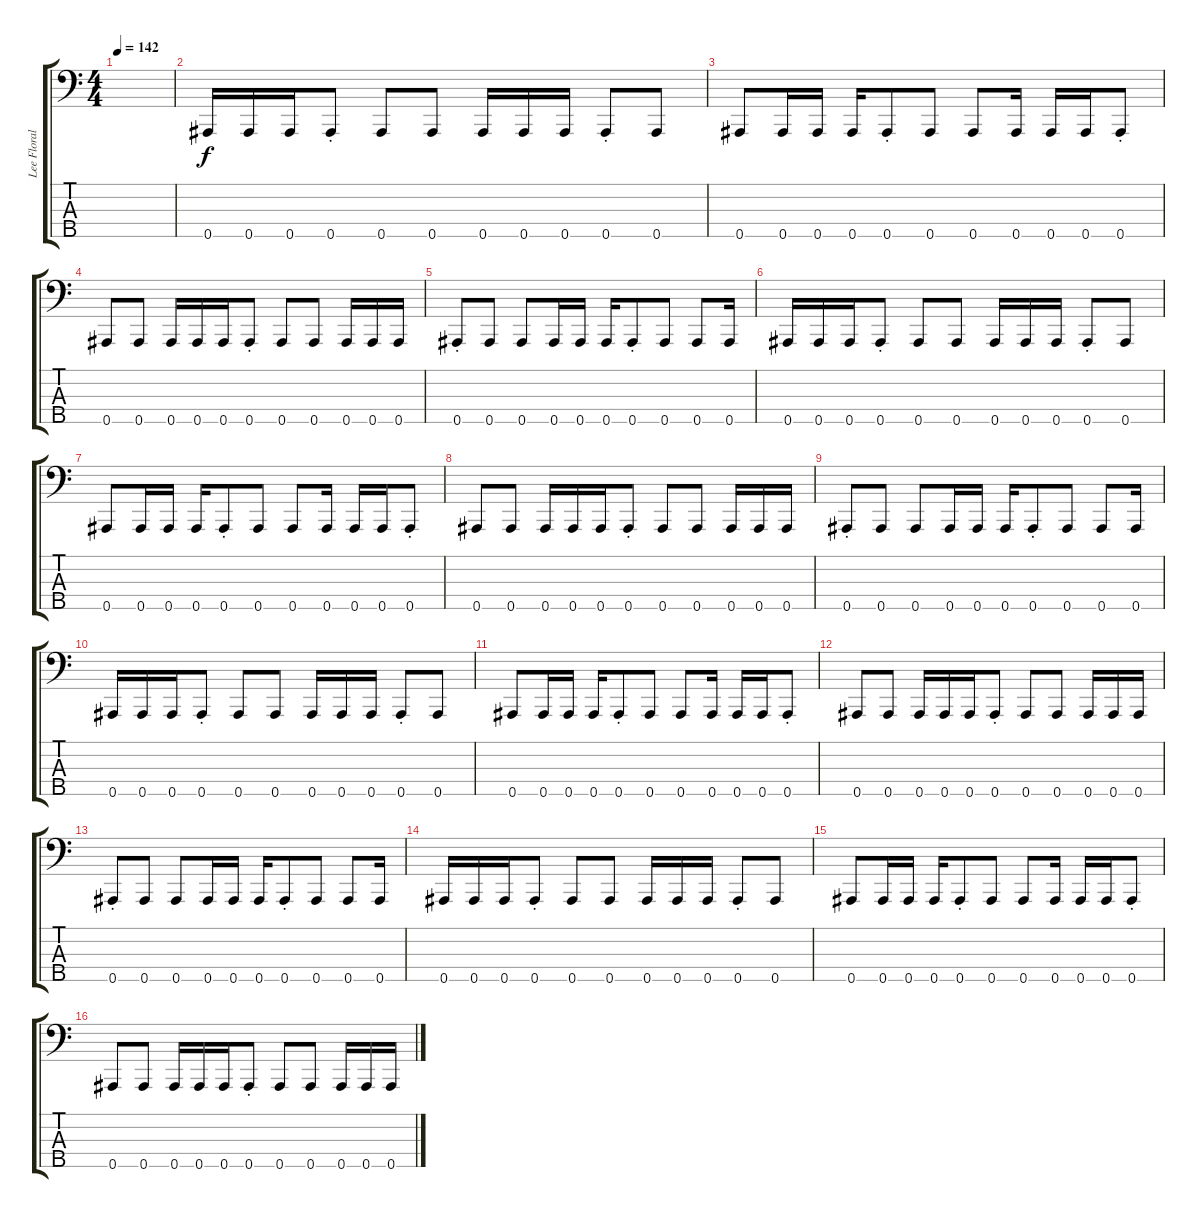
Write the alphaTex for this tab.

\track ("Lee Floral" "Lee Floral") {instrument electricbassfinger}
\staff {score tabs}
\tuning (Gb2 Db2 Ab1 Eb1 Bb0) {hide}
\ts (4 4)
\tempo 142
\clef f4
\ks c
|
0.5.16 0.5.16 0.5.16 0.5{st}.8 0.5.8 0.5.8 0.5.16 0.5.16 0.5.16 0.5{st}.8 0.5.8 |
0.5.8 0.5.16 0.5.16 0.5.16 0.5{st}.8 0.5.8 0.5.8 0.5.16 0.5.16 0.5.16 0.5{st}.8 |
0.5.8 0.5.8 0.5.16 0.5.16 0.5.16 0.5{st}.8 0.5.8 0.5.8 0.5.16 0.5.16 0.5.16 |
0.5{st}.8 0.5.8 0.5.8 0.5.16 0.5.16 0.5.16 0.5{st}.8 0.5.8 0.5.8 0.5.16 |
0.5.16 0.5.16 0.5.16 0.5{st}.8 0.5.8 0.5.8 0.5.16 0.5.16 0.5.16 0.5{st}.8 0.5.8 |
0.5.8 0.5.16 0.5.16 0.5.16 0.5{st}.8 0.5.8 0.5.8 0.5.16 0.5.16 0.5.16 0.5{st}.8 |
0.5.8 0.5.8 0.5.16 0.5.16 0.5.16 0.5{st}.8 0.5.8 0.5.8 0.5.16 0.5.16 0.5.16 |
0.5{st}.8 0.5.8 0.5.8 0.5.16 0.5.16 0.5.16 0.5{st}.8 0.5.8 0.5.8 0.5.16 |
0.5.16 0.5.16 0.5.16 0.5{st}.8 0.5.8 0.5.8 0.5.16 0.5.16 0.5.16 0.5{st}.8 0.5.8 |
0.5.8 0.5.16 0.5.16 0.5.16 0.5{st}.8 0.5.8 0.5.8 0.5.16 0.5.16 0.5.16 0.5{st}.8 |
0.5.8 0.5.8 0.5.16 0.5.16 0.5.16 0.5{st}.8 0.5.8 0.5.8 0.5.16 0.5.16 0.5.16 |
0.5{st}.8 0.5.8 0.5.8 0.5.16 0.5.16 0.5.16 0.5{st}.8 0.5.8 0.5.8 0.5.16 |
0.5.16 0.5.16 0.5.16 0.5{st}.8 0.5.8 0.5.8 0.5.16 0.5.16 0.5.16 0.5{st}.8 0.5.8 |
0.5.8 0.5.16 0.5.16 0.5.16 0.5{st}.8 0.5.8 0.5.8 0.5.16 0.5.16 0.5.16 0.5{st}.8 |
0.5.8 0.5.8 0.5.16 0.5.16 0.5.16 0.5{st}.8 0.5.8 0.5.8 0.5.16 0.5.16 0.5.16
